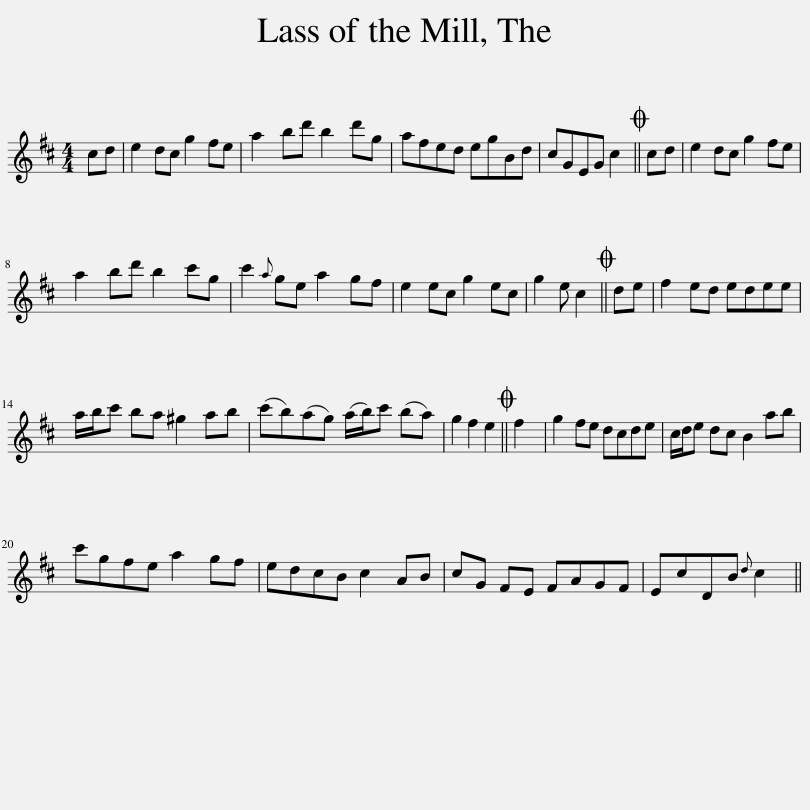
X:1
L:1/8
M:4/4
I:linebreak $
K:D
V:1 treble
V:1
 cd | e2 dc g2 fe | a2 bd' b2 d'g | afed egBd | cGEG c2 || %5
O cd | e2 dc g2 fe |$ a2 bd' b2 c'g | c'2{a} ge a2 gf | e2 ec g2 ec | %10
 g2 e c2 ||O de | f2 ed edee |$ a/b/c' ba ^g2 ab | (c'b)(ag) (a/b/)c' (ba) | %15
 g2 f2 e2 ||O f2 | g2 fe dcde | c/d/e dc B2 ab |$ c'gfe a2 gf | %20
 edcB c2 AB | cG FE FAGF | EcDB{d} c2 || %23
